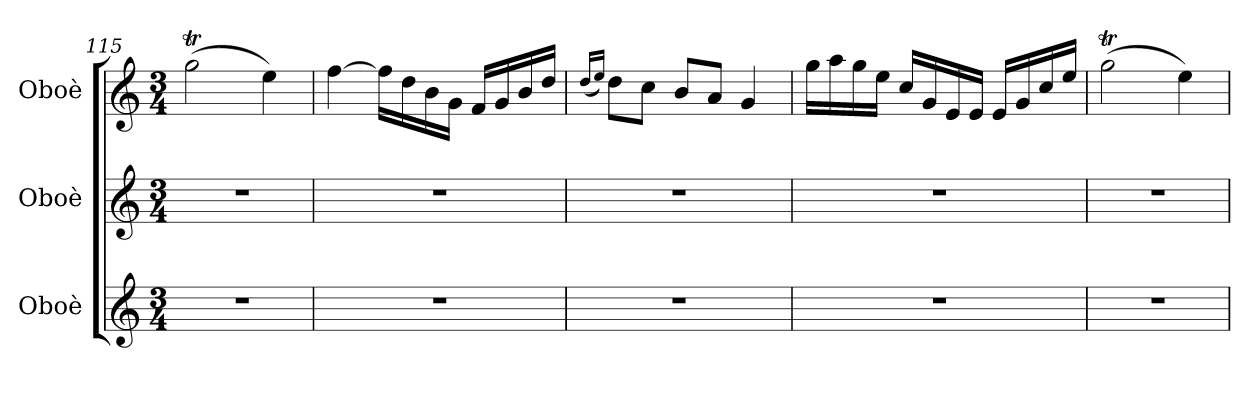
**kern	**kern	**kern
*part3	*part2	*part1
*staff3	*staff2	*staff1
*I"Oboè	*I"Oboè	*I"Oboè
*I'Ob.	*I'Ob.	*I'Ob.
*clefG2	*clefG2	*clefG2
*k[]	*k[]	*k[]
*M3/4	*M3/4	*M3/4
=115	=115	=115
2.r	2.r	(>2ggT\
.	.	4ee\)
=116	=116	=116
2.r	2.r	[4ff\
.	.	16ff\LL]
.	.	16dd\
.	.	16b\
.	.	16g\JJ
.	.	16f/LL
.	.	16g/
.	.	16b/
.	.	16dd/JJ
=117	=117	=117
.	.	(<16qdd/LL
.	.	16qee/JJ)
2.r	2.r	8dd\L
.	.	8cc\J
.	.	8b/L
.	.	8a/J
.	.	4g/
=118	=118	=118
2.r	2.r	16gg\LL
.	.	16aa\
.	.	16gg\
.	.	16ee\JJ
.	.	16cc/LL
.	.	16g/
.	.	16e/
.	.	16e/JJ
.	.	16e/LL
.	.	16g/
.	.	16cc/
.	.	16ee/JJ
=119	=119	=119
2.r	2.r	(>2ggT\
.	.	4ee\)
=	=	=
*-	*-	*-
